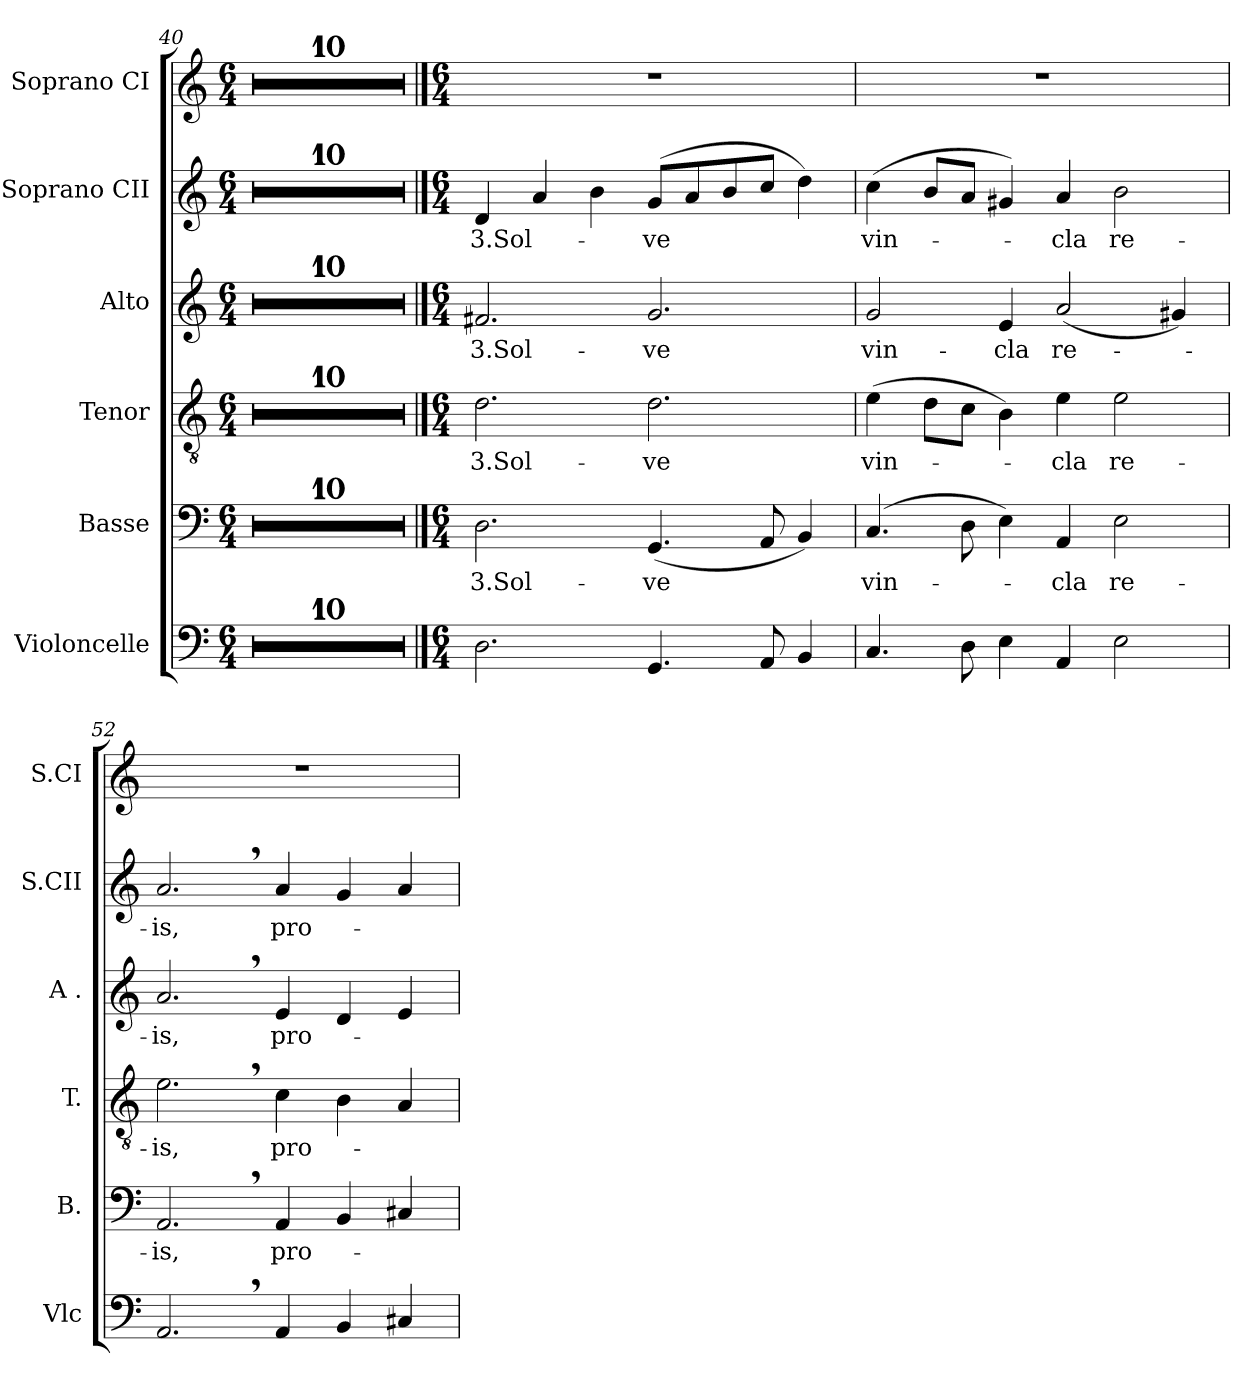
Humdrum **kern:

**kern	**kern	**text	**kern	**text	**kern	**text	**kern	**text	**kern
*part6	*part5	*part5	*part4	*part4	*part3	*part3	*part2	*part2	*part1
*staff6	*staff5	*staff5	*staff4	*staff4	*staff3	*staff3	*staff2	*staff2	*staff1
*I"Violoncelle	*I"Basse	*	*I"Tenor	*	*I"Alto	*	*I"Soprano CII	*	*I"Soprano CI
*I'Vlc	*I'B.	*	*I'T.	*	*I'A .	*	*I'S.CII	*	*I'S.CI
!!LO:LB:g=z
*clefF4	*clefF4	*	*clefGv2	*	*clefG2	*	*clefG2	*	*clefG2
*k[]	*k[]	*	*k[]	*	*k[]	*	*k[]	*	*k[]
*M6/4	*M6/4	*	*M6/4	*	*M6/4	*	*M6/4	*	*M6/4
=40	=40	=40	=40	=40	=40	=40	=40	=40	=40
1.r	1.r	.	1.r	.	1.r	.	1.r	.	1.r
=41	=41	=41	=41	=41	=41	=41	=41	=41	=41
1.r	1.r	.	1.r	.	1.r	.	1.r	.	1.r
=42	=42	=42	=42	=42	=42	=42	=42	=42	=42
1.r	1.r	.	1.r	.	1.r	.	1.r	.	1.r
=43	=43	=43	=43	=43	=43	=43	=43	=43	=43
1.r	1.r	.	1.r	.	1.r	.	1.r	.	1.r
=44	=44	=44	=44	=44	=44	=44	=44	=44	=44
1.r	1.r	.	1.r	.	1.r	.	1.r	.	1.r
=45	=45	=45	=45	=45	=45	=45	=45	=45	=45
1.r	1.r	.	1.r	.	1.r	.	1.r	.	1.r
=46	=46	=46	=46	=46	=46	=46	=46	=46	=46
1.r	1.r	.	1.r	.	1.r	.	1.r	.	1.r
=47	=47	=47	=47	=47	=47	=47	=47	=47	=47
1.r	1.r	.	1.r	.	1.r	.	1.r	.	1.r
=48	=48	=48	=48	=48	=48	=48	=48	=48	=48
1.r	1.r	.	1.r	.	1.r	.	1.r	.	1.r
=49	=49	=49	=49	=49	=49	=49	=49	=49	=49
1.r	1.r	.	1.r	.	1.r	.	1.r	.	1.r
!!LO:LB:g=z
==50	==50	==50	==50	==50	==50	==50	==50	==50	==50
*M6/4	*M6/4	*	*M6/4	*	*M6/4	*	*M6/4	*	*M6/4
!	!	!LO:LY:b	!	!LO:LY:b	!	!LO:LY:b	!	!LO:LY:b	!
2.D\	2.D\	3.Sol-	2.d\	3.Sol-	2.f#X/	3.Sol-	4d/	3.Sol-	1.r
.	.	.	.	.	.	.	4a/	.	.
.	.	.	.	.	.	.	4b\	.	.
!	!	!LO:LY:b	!	!LO:LY:b	!	!LO:LY:b	!	!LO:LY:b	!
4.GG/	(4.GG/	-ve	2.d\	-ve	2.g/	-ve	(8g/L	-ve	.
.	.	.	.	.	.	.	8a/	.	.
.	.	.	.	.	.	.	8b/	.	.
8AA/	8AA/	.	.	.	.	.	8cc/J	.	.
4BB/	4BB/)	.	.	.	.	.	4dd\)	.	.
=51	=51	=51	=51	=51	=51	=51	=51	=51	=51
!	!	!LO:LY:b	!	!LO:LY:b	!	!LO:LY:b	!	!LO:LY:b	!
4.C/	(4.C/	vin-	(4e\	vin-	2g/	vin-	(4cc\	vin-	1.r
.	.	.	8d\L	.	.	.	8b/L	.	.
8D\	8D\	.	8c\J	.	.	.	8a/J	.	.
!	!	!	!	!	!	!LO:LY:b	!	!	!
4E\	4E\)	.	4B\)	.	4e/	-cla	4g#X/)	.	.
!	!	!LO:LY:b	!	!LO:LY:b	!	!LO:LY:b	!	!LO:LY:b	!
4AA/	4AA/	-cla	4e\	-cla	(2a/	re-	4a/	-cla	.
!	!	!LO:LY:b	!	!LO:LY:b	!	!	!	!LO:LY:b	!
2E\	2E\	re-	2e\	re-	.	.	2b\	re-	.
.	.	.	.	.	4g#X/)	.	.	.	.
=52	=52	=52	=52	=52	=52	=52	=52	=52	=52
!	!	!LO:LY:b	!	!LO:LY:b	!	!LO:LY:b	!	!LO:LY:b	!
2.AA,</	2.AA,</	-is,	2.e,<\	-is,	2.a,</	-is,	2.a,/	-is,	1.r
!	!	!LO:LY:b	!	!LO:LY:b	!	!LO:LY:b	!	!LO:LY:b	!
4AA/	4AA/	pro-	4c\	pro-	4e/	pro-	4a/	pro-	.
4BB/	4BB/	.	4B\	.	4d/	.	4g/	.	.
4C#X/	4C#X/	.	4A/	.	4e/	.	4a/	.	.
=	=	=	=	=	=	=	=	=	=
*-	*-	*-	*-	*-	*-	*-	*-	*-	*-
